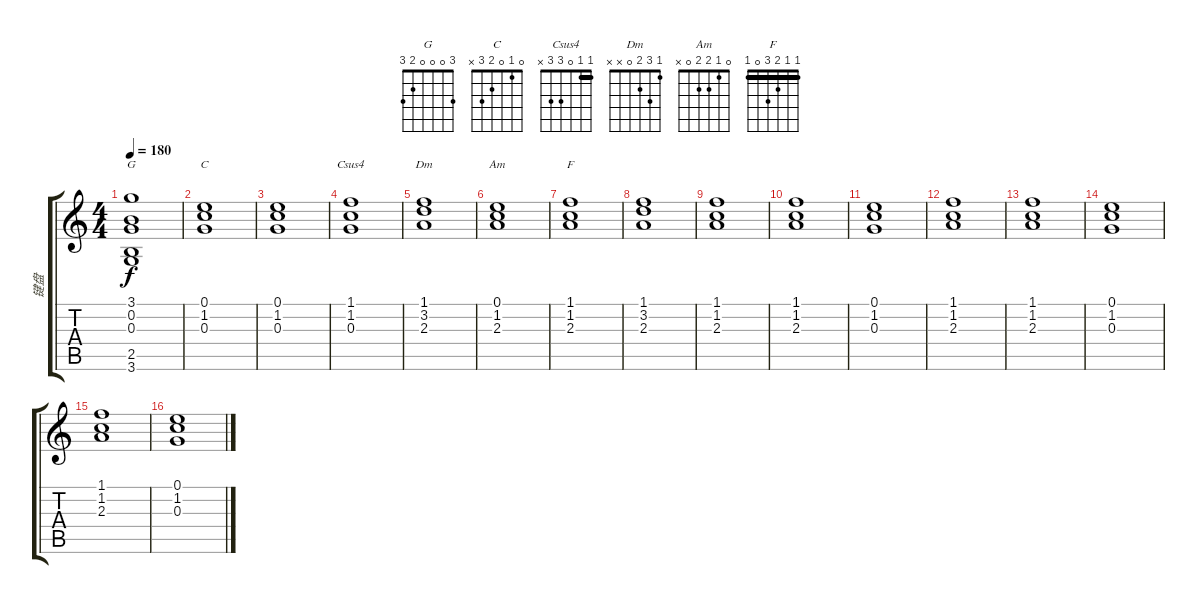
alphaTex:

\track ("键盘" "键盘") {instrument contrabass}
\staff {score tabs}
\tuning (E4 B3 G3 D3 A2 E2) {hide}
\chord ("G" 3 0 0 0 2 3)
\chord ("C" 0 1 0 2 3 x)
\chord ("Csus4" 1 1 0 3 3 x) {barre 1}
\chord ("Dm" 1 3 2 0 x x)
\chord ("Am" 0 1 2 2 0 x)
\chord ("F" 1 1 2 3 0 1) {barre 1}
\ts (4 4)
\tempo 180
\clef g2
\ks c
(3.1 0.2 0.3 2.5 3.6).1{ch "G" dy f} |
(0.1 1.2 0.3).1{ch "C"} |
(0.1 1.2 0.3).1 |
(1.1 1.2 0.3).1{ch "Csus4"} |
(1.1 3.2 2.3).1{ch "Dm"} |
(0.1 1.2 2.3).1{ch "Am"} |
(1.1 1.2 2.3).1{ch "F"} |
(1.1 3.2 2.3).1 |
(1.1 1.2 2.3).1 |
(1.1 1.2 2.3).1 |
(0.1 1.2 0.3).1 |
(1.1 1.2 2.3).1 |
(1.1 1.2 2.3).1 |
(0.1 1.2 0.3).1 |
(1.1 1.2 2.3).1 |
(0.1 1.2 0.3).1
